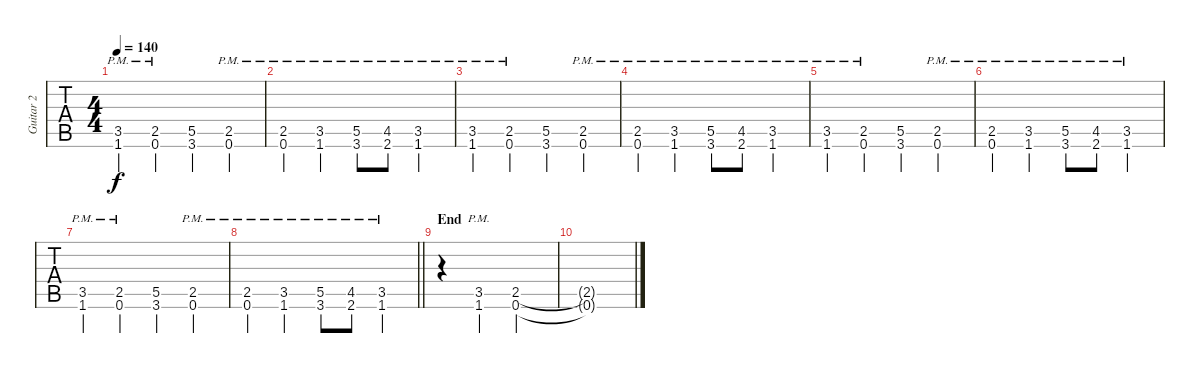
\track ("Guitar 2" "Guitar 2") {instrument distortionguitar}
\staff {tabs}
\tuning (G3 D3 Bb2 F2 C2 G1) {hide}
\ts (4 4)
\tempo 140
\clef f4
\ks c
(3.5{pm} 1.6{pm}).4{dy f} (2.5{pm} 0.6{pm}).4 (5.5 3.6).4 (2.5{pm} 0.6{pm}).4 |
(2.5{pm} 0.6{pm}).4 (3.5{pm} 1.6{pm}).4 (5.5{pm} 3.6{pm}).8 (4.5{pm} 2.6{pm}).8 (3.5{pm} 1.6{pm}).4 |
(3.5{pm} 1.6{pm}).4 (2.5{pm} 0.6{pm}).4 (5.5 3.6).4 (2.5{pm} 0.6{pm}).4 |
(2.5{pm} 0.6{pm}).4 (3.5{pm} 1.6{pm}).4 (5.5{pm} 3.6{pm}).8 (4.5{pm} 2.6{pm}).8 (3.5{pm} 1.6{pm}).4 |
(3.5{pm} 1.6{pm}).4 (2.5{pm} 0.6{pm}).4 (5.5 3.6).4 (2.5{pm} 0.6{pm}).4 |
(2.5{pm} 0.6{pm}).4 (3.5{pm} 1.6{pm}).4 (5.5{pm} 3.6{pm}).8 (4.5{pm} 2.6{pm}).8 (3.5{pm} 1.6{pm}).4 |
(3.5{pm} 1.6{pm}).4 (2.5{pm} 0.6{pm}).4 (5.5 3.6).4 (2.5{pm} 0.6{pm}).4 |
\barLineRight lightlight
(2.5{pm} 0.6{pm}).4 (3.5{pm} 1.6{pm}).4 (5.5{pm} 3.6{pm}).8 (4.5{pm} 2.6{pm}).8 (3.5{pm} 1.6{pm}).4 |
\section ("" "End")
r.4 (3.5{pm} 1.6{pm}).4 (2.5 0.6).2 |
(2.5{t} 0.6{t}).1
